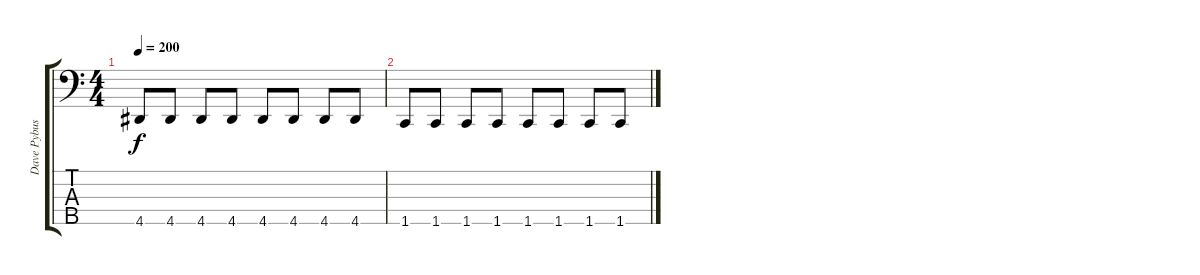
\track ("Dave Pybus" "Dave Pybus") {instrument electricbasspick}
\staff {score tabs}
\tuning (G2 D2 A1 E1 B0) {hide}
\ts (4 4)
\tempo 200
\clef f4
\ks c
4.5.8{dy f} 4.5.8 4.5.8 4.5.8 4.5.8 4.5.8 4.5.8 4.5.8 |
1.5.8 1.5.8 1.5.8 1.5.8 1.5.8 1.5.8 1.5.8 1.5.8
